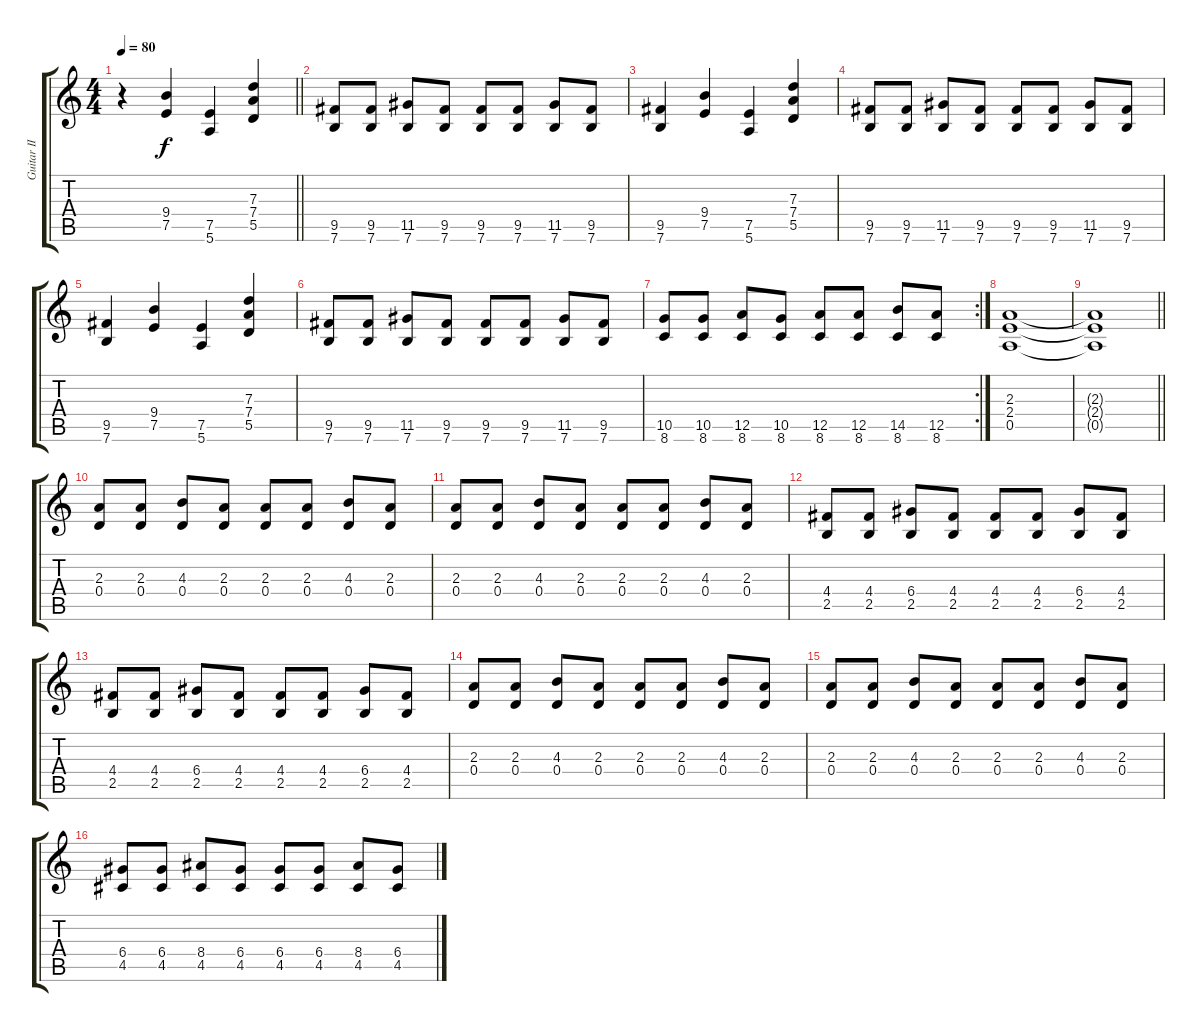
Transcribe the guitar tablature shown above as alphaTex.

\track ("Guitar II" "Guitar II") {instrument distortionguitar}
\staff {score tabs}
\tuning (E4 B3 G3 D3 A2 E2) {hide}
\ts (4 4)
\tempo 80
\clef g2
\barLineRight lightlight
\ks c
r.4{dy f} (9.4 7.5).4 (7.5 5.6).4 (7.3 7.4 5.5).4 |
(9.5 7.6).8 (9.5 7.6).8 (11.5 7.6).8 (9.5 7.6).8 (9.5 7.6).8 (9.5 7.6).8 (11.5 7.6).8 (9.5 7.6).8 |
(9.5 7.6).4 (9.4 7.5).4 (7.5 5.6).4 (7.3 7.4 5.5).4 |
(9.5 7.6).8 (9.5 7.6).8 (11.5 7.6).8 (9.5 7.6).8 (9.5 7.6).8 (9.5 7.6).8 (11.5 7.6).8 (9.5 7.6).8 |
(9.5 7.6).4 (9.4 7.5).4 (7.5 5.6).4 (7.3 7.4 5.5).4 |
(9.5 7.6).8 (9.5 7.6).8 (11.5 7.6).8 (9.5 7.6).8 (9.5 7.6).8 (9.5 7.6).8 (11.5 7.6).8 (9.5 7.6).8 |
\rc 2
(10.5 8.6).8 (10.5 8.6).8 (12.5 8.6).8 (10.5 8.6).8 (12.5 8.6).8 (12.5 8.6).8 (14.5 8.6).8 (12.5 8.6).8 |
(2.3 2.4 0.5).1 |
\barLineRight lightlight
(2.3{t} 2.4{t} 0.5{t}).1 |
(2.3 0.4).8 (2.3 0.4).8 (4.3 0.4).8 (2.3 0.4).8 (2.3 0.4).8 (2.3 0.4).8 (4.3 0.4).8 (2.3 0.4).8 |
(2.3 0.4).8 (2.3 0.4).8 (4.3 0.4).8 (2.3 0.4).8 (2.3 0.4).8 (2.3 0.4).8 (4.3 0.4).8 (2.3 0.4).8 |
(4.4 2.5).8 (4.4 2.5).8 (6.4 2.5).8 (4.4 2.5).8 (4.4 2.5).8 (4.4 2.5).8 (6.4 2.5).8 (4.4 2.5).8 |
(4.4 2.5).8 (4.4 2.5).8 (6.4 2.5).8 (4.4 2.5).8 (4.4 2.5).8 (4.4 2.5).8 (6.4 2.5).8 (4.4 2.5).8 |
(2.3 0.4).8 (2.3 0.4).8 (4.3 0.4).8 (2.3 0.4).8 (2.3 0.4).8 (2.3 0.4).8 (4.3 0.4).8 (2.3 0.4).8 |
(2.3 0.4).8 (2.3 0.4).8 (4.3 0.4).8 (2.3 0.4).8 (2.3 0.4).8 (2.3 0.4).8 (4.3 0.4).8 (2.3 0.4).8 |
(6.4 4.5).8 (6.4 4.5).8 (8.4 4.5).8 (6.4 4.5).8 (6.4 4.5).8 (6.4 4.5).8 (8.4 4.5).8 (6.4 4.5).8
